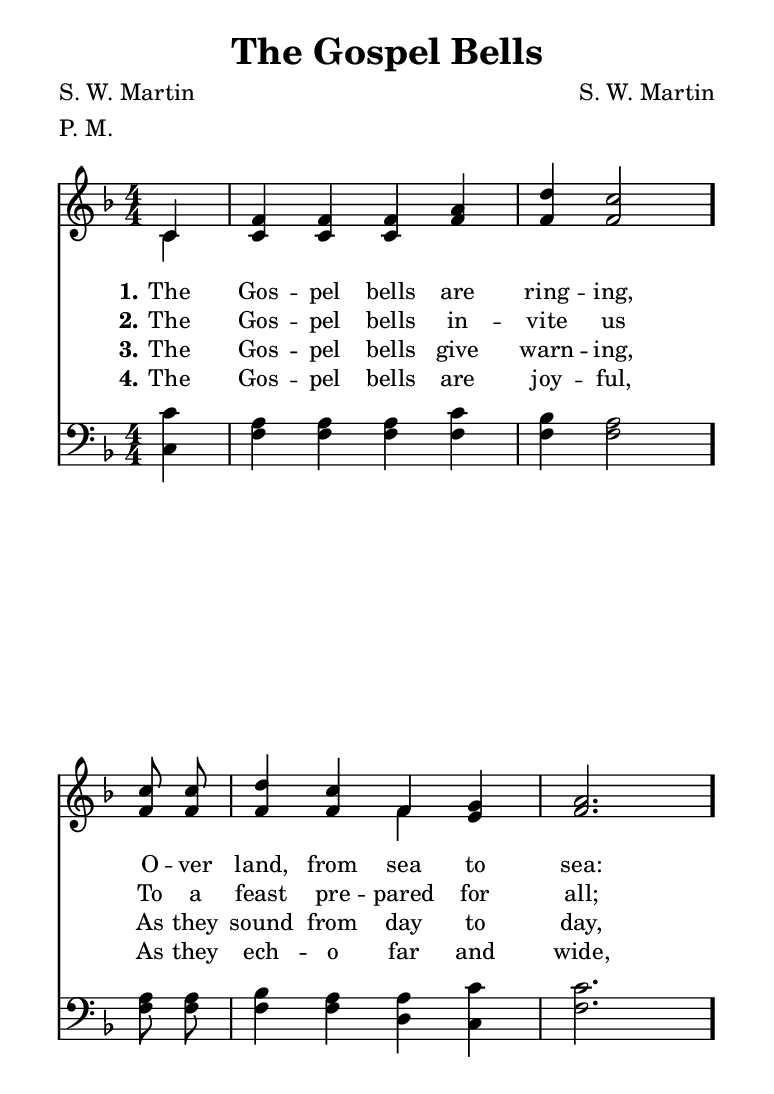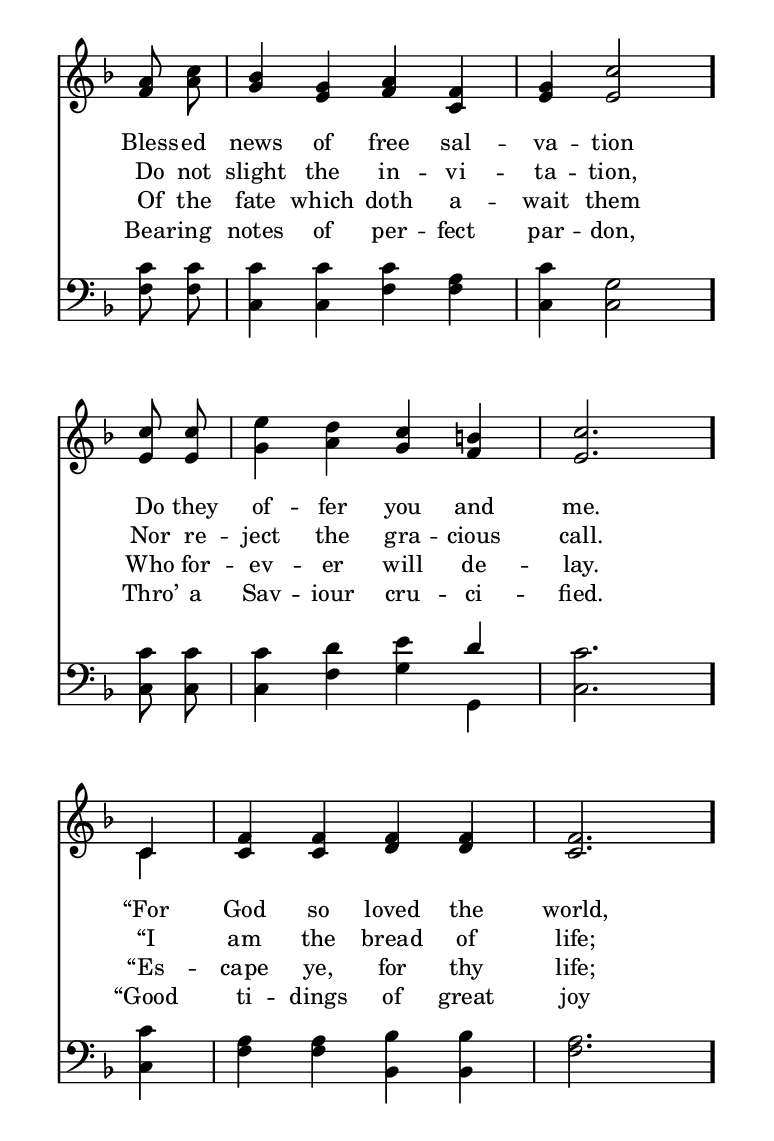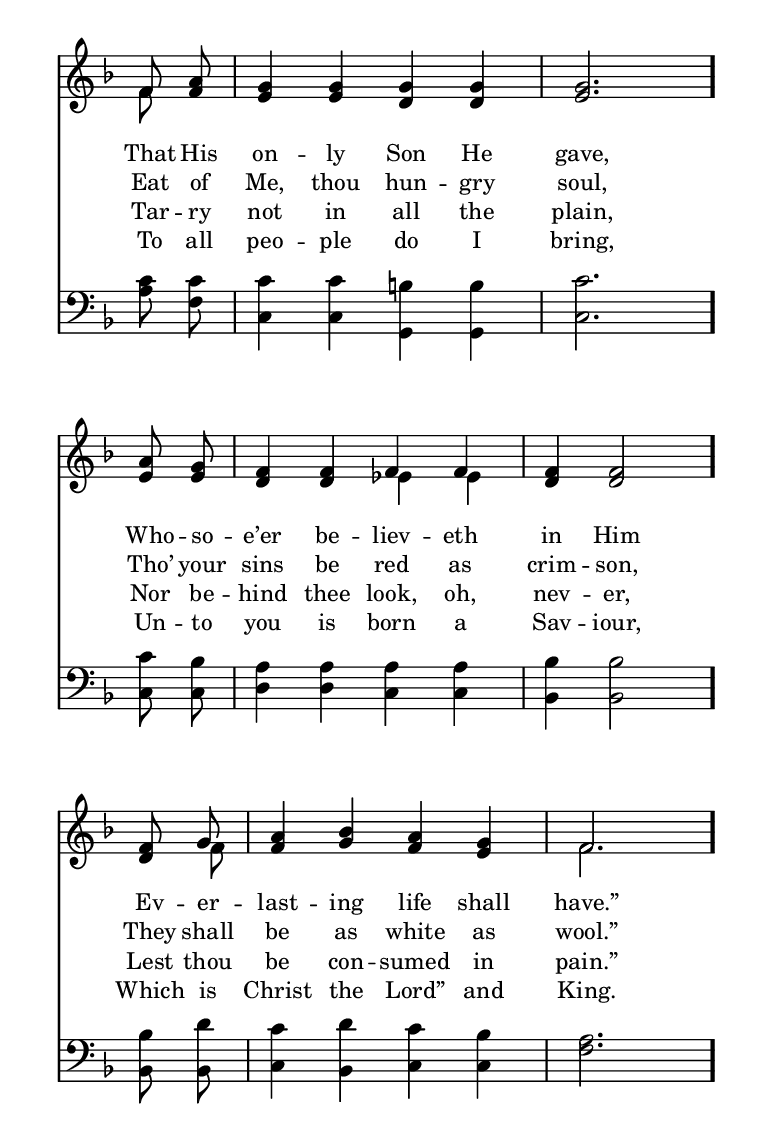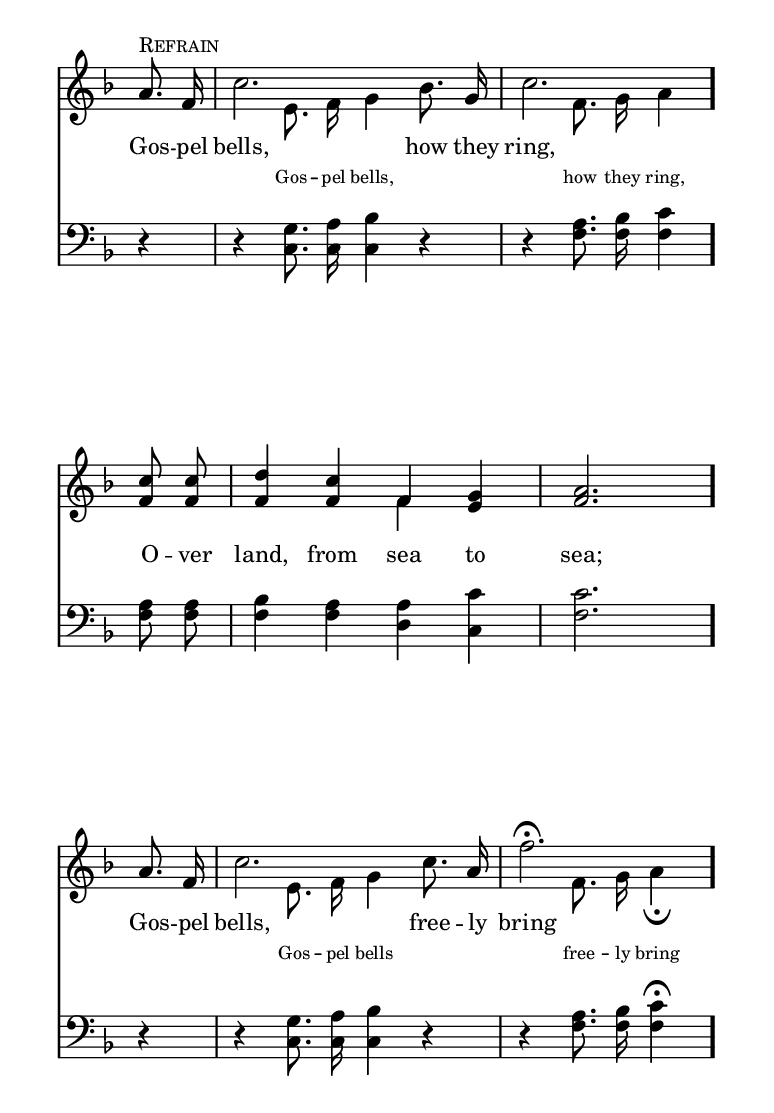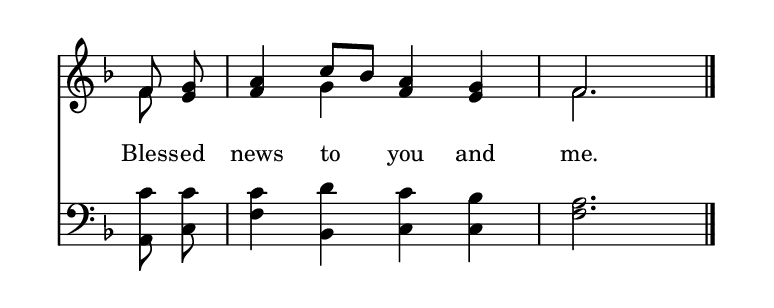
\include "common/global.ily"
\paper {
  \include "common/paper.ily"
  ragged-last-bottom = ##t
  page-count = #(cond (is-eogsized 2) (#t #f))
  system-count = #(cond (is-eogsized 6) (#t #f))
}

\header{
  %gospel
  hymnnumber = "38"
  title = "The Gospel Bells"
  tunename = ""
  meter = "P. M."
  poet = "S. W. Martin" % XXX just S.W.M. in the original
  composer = "S. W. Martin"
  %copyright = ""
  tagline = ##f
}

% for fermata in MIDI
ta = { \tempo 4=110 }
tb = { \tempo 4=55  }

patternAA = { \ta c4    | c4 c4      c4 c4 | c4 c2 }
patternAB = { \ta c8 c8 | c4 c4      c4 c4 | c4 c2 }
patternBA = { \ta c8 c8 | c4 c4      c4 c4 | c2.   }
patternBB = { \ta c4    | c4 c4      c4 c4 | c2.   }
patternBC = { \ta c8 c8 | c4 c8[ c8] c4 c4 | c2.   }
patternCA = { \ta c8. c16 | c2. c8. c16 | c2. }
patternCB = { \ta c8. c16 | c2. c8. c16 | c2. \fermata }
patternCC = { \ta c4 | c4 c8. c16 c4 c4 | c4 c8. c16 c4 }
patternCD = { \ta c4 | c4 c8. c16 c4 c4 | c4 c8. c16 \tb c4 \fermata } % \tb here affects CC as well
patternCE = { \ta c4 | c4 c8. c16 c4 c4 | c4 c8. c16 \tb c4          }

global = {
  \include "common/overrides.ily"
  \override Staff.TimeSignature.style = #'numbered
  \time 4/4
  \override Score.MetronomeMark.transparent = ##t % hide all fermata changes too
  \ta
  \key f \major
  \partial 4
  \autoBeamOff
}

notesSoprano = {
\global
\relative c' {

  \changePitch \patternAA { c    | f f f a     | d c }
  \changePitch \patternBA { c c  | d c f, g    | a   }
  \changePitch \patternAB { a c  | bes g a f   | g c }
  \changePitch \patternBA { c c  | e d c b     | c   }

  \changePitch \patternBB { c,   | f f f f     | f   }
  \changePitch \patternBA { f a  | g g g g     | g   }
  \changePitch \patternAB { a g  | f f f f     | f f }
  \changePitch \patternBA { f g  | a bes a g   | f   } \pageBreak

  << s^\markup { \small \caps "Refrain" }
  \changePitch \patternCA { a f  | c' bes g    | c   } >>
  \changePitch \patternBA { c c  | d c f, g    | a   }
  \changePitch \patternCB { a f  | c' c a      | f'  }
  \changePitch \patternBC { f, g | a c bes a g | f   }

  \bar "|."

}
}

notesAlto = {
\global
\relative e' {

  \changePitch \patternAA { c   | c c c f     | f f   }
  \changePitch \patternBA { f f | f f f e     | f     }
  \changePitch \patternAB { f a | g e f c     | e e   }
  \changePitch \patternBA { e e | g a g f     | e     }

  \changePitch \patternBB { c   | c c d d     | c     }
  \changePitch \patternBA { f f | e e d d     | e     }
  \changePitch \patternAB { e e | d d ees ees | d d   }
  \changePitch \patternBA { d f | f g f e     | f     }

  \changePitch \patternCC { r   | r e f g r   | r f g a }
  \changePitch \patternBA { f f | f f f e     | f     }
  \changePitch \patternCD { r   | r e f g r   | r f g a }
  \changePitch \patternBA { f e | f g f e     | f     }

}
}

notesTenor = {
\global
\relative a {

  \changePitch \patternAA { c | a a a c | bes a }
  \changePitch \patternBA { a a | bes a a c | c }
  \changePitch \patternAB { c c | c c c a | c g }
  \changePitch \patternBA { c c | c d e d | c }

  \changePitch \patternBB { c | a a bes bes | a }
  \changePitch \patternBA { c c | c c b b | c }
  \changePitch \patternAB { c bes | a a a a | bes bes }
  \changePitch \patternBA { bes d | c d c bes | a }

  \changePitch \patternCC { r   | r g a bes r | r a bes c }
  \changePitch \patternBA { a a | bes a a c   | c }
  \changePitch \patternCE { r   | r g a bes r | r a bes c }
  \changePitch \patternBA { c c | c d c bes   | a }

}
}

notesBass = {
\global
\relative f {

  \changePitch \patternAA { c | f f f f | f f }
  \changePitch \patternBA { f f | f f d c | f }
  \changePitch \patternAB { f f | c c f f | c c }
  \changePitch \patternBA { c c | c f g g, | c }

  \changePitch \patternBB { c | f f bes, bes | f' }
  \changePitch \patternBA { a f | c c g g | c }
  \changePitch \patternAB { c c | d d c c | bes bes }
  \changePitch \patternBA { bes bes | c bes c c | f }

  \changePitch \patternCC { r    | r c c c r  | r f f f }
  \changePitch \patternBA { f f  | f f d c    | f }
  \changePitch \patternCD { r    | r c c c r  | r f f f }
  \changePitch \patternBA { a, c | f bes, c c | f }

}
}

RefrainA = \lyricmode {

Gos -- pel bells, how they ring, \bar "."
O -- ver land, from sea to sea; \bar "." \break
Gos -- pel bells, free -- ly bring \bar "."
Bless -- ed news to you and me. \bar "." \break

}

RefrainBottomClef = \lyricmode {

\override LyricText.font-size = #-2
\repeat unfold 57 { \skip 4 }
Gos -- pel bells,
how they ring,
\repeat unfold 7 { \skip 8 }
Gos -- pel bells
free -- ly bring

}

wordsA = \lyricmode {
\set stanza = "1."

The Gos -- pel bells are ring -- ing, \bar "."
O -- ver land, from sea to sea: \bar "." \break
Bless -- ed news of free sal -- va -- tion \bar "."
Do they of -- fer you and me. \bar "." \break
“For God so loved the world, \bar "."
That His on -- ly Son He gave, \bar "." \break
Who -- so -- e’er be -- liev -- eth in Him \bar "."
Ev -- er -- last -- ing life shall have.” \bar "." \break

}

wordsB = \lyricmode {
\set stanza = "2."

The Gos -- pel bells in -- vite us
To a feast pre -- pared for all;
Do not slight the in -- vi -- ta -- tion,
Nor re -- ject the gra -- cious call.
“I am the bread of life;
Eat of Me, thou hun -- gry soul,
Tho’ your sins be red as crim -- son,
They shall be as white as wool.”

\RefrainA

}

wordsC = \lyricmode {
\set stanza = "3."

The Gos -- pel bells give warn -- ing,
As they sound from day to day,
Of the fate which doth a -- wait them
Who for -- ev -- er will de -- lay.
“Es -- cape ye, for thy life;
Tar -- ry not in all the plain,
Nor be -- hind thee look, oh, nev -- er,
Lest thou be con -- sumed in pain.”

}

wordsD = \lyricmode {
\set stanza = "4."

The Gos -- pel bells are joy -- ful,
As they ech -- o far and wide,
Bear -- ing notes of per -- fect par -- don,
Thro’ a Sav -- iour cru -- ci -- fied.
“Good ti -- dings of great joy
To all peo -- ple do I bring,
Un -- to you is born a Sav -- iour,
Which is Christ the Lord” and King.

}

\score {
  \context ChoirStaff <<
    \context Staff = upper <<
      \set Staff.autoBeaming = ##f
      \set ChoirStaff.systemStartDelimiter = #'SystemStartBar
      \set ChoirStaff.printPartCombineTexts = ##f
      \partcombine #'(2 . 9) \notesSoprano \notesAlto
      \context NullVoice = sopranos { \voiceOne << \notesSoprano >> }
      \context NullVoice = altos { \voiceTwo << \notesAlto >> }
      \context Lyrics = one   \lyricsto sopranos \wordsA
      \context Lyrics = two   \lyricsto sopranos \wordsB
      \context Lyrics = three \lyricsto sopranos \wordsC
      \context Lyrics = four  \lyricsto sopranos \wordsD
    >>
    \context Staff = men <<
      \set Staff.autoBeaming = ##f
      \clef bass
      \set ChoirStaff.printPartCombineTexts = ##f
      \partcombine #'(2 . 9) \notesTenor \notesBass
      \context NullVoice = tenors { \voiceOne << \notesTenor >> }
      \context NullVoice = basses { \voiceTwo << \notesBass >> }
    >>
	\new Lyrics \with { alignAboveContext = men } \lyricsto tenors \RefrainBottomClef
  >>
  \layout {
    \include "common/layout.ily"
  }
  \midi{
    \include "common/midi.ily"
  }
}

\version "2.19.49"  % necessary for upgrading to future LilyPond versions.

% vi:set et ts=2 sw=2 ai nocindent syntax=lilypond:
